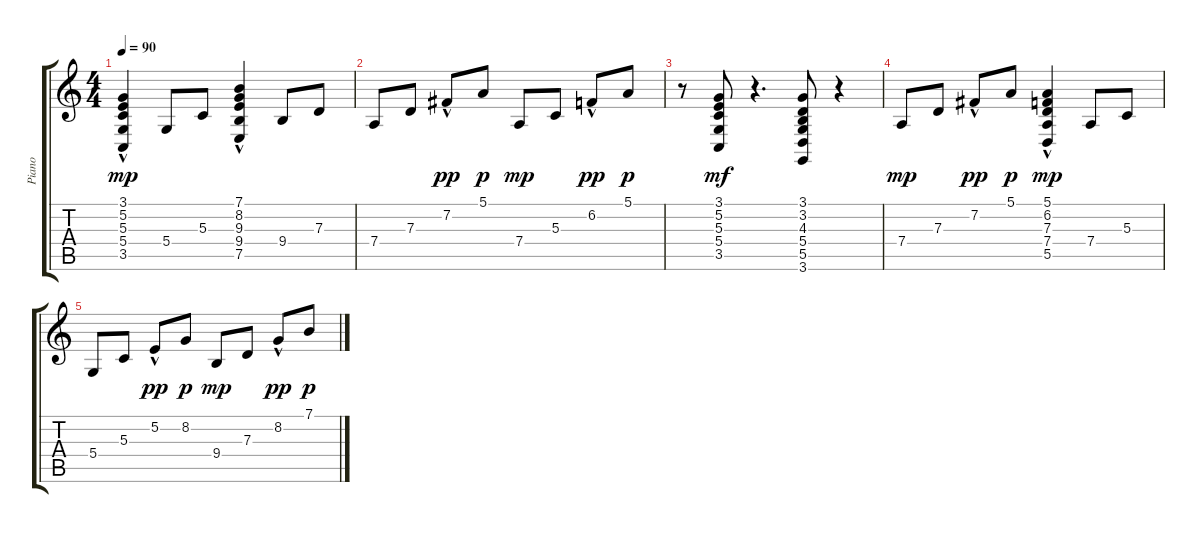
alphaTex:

\track ("Piano   " "Piano   ") {instrument acousticgrandpiano}
\staff {score tabs}
\tuning (E4 B3 G3 D3 A2 E2) {hide}
\ts (4 4)
\tempo 90
\clef g2
\ks c
(3.1 5.2 5.3 5.4{hac} 3.5).4{dy mp} 5.4.8 5.3.8 (7.1 8.2 9.3 9.4{hac} 7.5).4 9.4.8 7.3.8 |
7.4.8 7.3.8 7.2{hac}.8{dy pp} 5.1.8{dy p} 7.4.8{dy mp} 5.3.8 6.2{hac}.8{dy pp} 5.1.8{dy p} |
r.8 (3.1 5.2 5.3 5.4 3.5).8{dy mf} r.4{d} (3.1 3.2 4.3 5.4 5.5 3.6).8 r.4 |
7.4.8{dy mp} 7.3.8 7.2{hac}.8{dy pp} 5.1.8{dy p} (5.1 6.2 7.3 7.4{hac} 5.5).4{dy mp} 7.4.8 5.3.8 |
5.4.8 5.3.8 5.2{hac}.8{dy pp} 8.2.8{dy p} 9.4.8{dy mp} 7.3.8 8.2{hac}.8{dy pp} 7.1.8{dy p}
